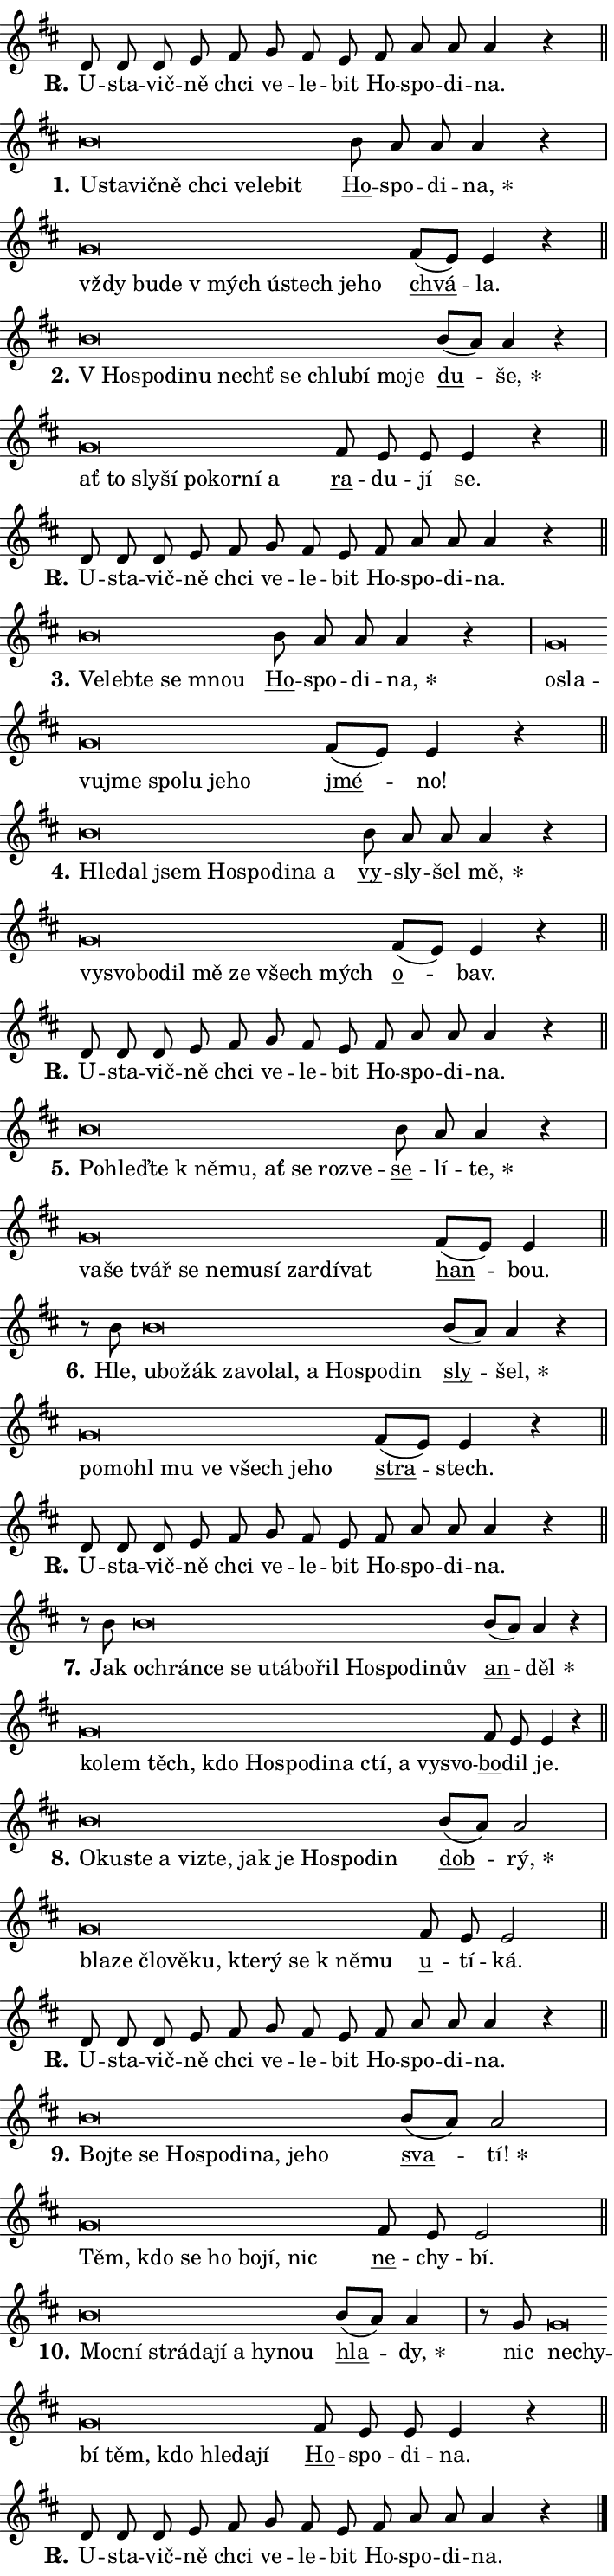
\version "2.24.0"
\header { tagline = "" }
\paper {
  indent = 0\cm
  top-margin = 0\cm
  right-margin = 0.13\cm % to fit lyric hyphens
  bottom-margin = 0\cm
  left-margin = 0\cm
  paper-width = 12\cm
  page-breaking = #ly:one-page-breaking
  system-system-spacing.basic-distance = #11
  score-system-spacing.basic-distance = #11
  ragged-last = ##f
}


%% Author: Thomas Morley
%% https://lists.gnu.org/archive/html/lilypond-user/2020-05/msg00002.html
#(define (line-position grob)
"Returns position of @var[grob} in current system:
   @code{'start}, if at first time-step
   @code{'end}, if at last time-step
   @code{'middle} otherwise
"
  (let* ((col (ly:item-get-column grob))
         (ln (ly:grob-object col 'left-neighbor))
         (rn (ly:grob-object col 'right-neighbor))
         (col-to-check-left (if (ly:grob? ln) ln col))
         (col-to-check-right (if (ly:grob? rn) rn col))
         (break-dir-left
           (and
             (ly:grob-property col-to-check-left 'non-musical #f)
             (ly:item-break-dir col-to-check-left)))
         (break-dir-right
           (and
             (ly:grob-property col-to-check-right 'non-musical #f)
             (ly:item-break-dir col-to-check-right))))
        (cond ((eqv? 1 break-dir-left) 'start)
              ((eqv? -1 break-dir-right) 'end)
              (else 'middle))))

#(define (tranparent-at-line-position vctor)
  (lambda (grob)
  "Relying on @code{line-position} select the relevant enry from @var{vctor}.
Used to determine transparency,"
    (case (line-position grob)
      ((end) (not (vector-ref vctor 0)))
      ((middle) (not (vector-ref vctor 1)))
      ((start) (not (vector-ref vctor 2))))))

noteHeadBreakVisibility =
#(define-music-function (break-visibility)(vector?)
"Makes @code{NoteHead}s transparent relying on @var{break-visibility}"
#{
  \override NoteHead.transparent =
    #(tranparent-at-line-position break-visibility)
#})

#(define delete-ledgers-for-transparent-note-heads
  (lambda (grob)
    "Reads whether a @code{NoteHead} is transparent.
If so this @code{NoteHead} is removed from @code{'note-heads} from
@var{grob}, which is supposed to be @code{LedgerLineSpanner}.
As a result ledgers are not printed for this @code{NoteHead}"
    (let* ((nhds-array (ly:grob-object grob 'note-heads))
           (nhds-list
             (if (ly:grob-array? nhds-array)
                 (ly:grob-array->list nhds-array)
                 '()))
           ;; Relies on the transparent-property being done before
           ;; Staff.LedgerLineSpanner.after-line-breaking is executed.
           ;; This is fragile ...
           (to-keep
             (remove
               (lambda (nhd)
                 (ly:grob-property nhd 'transparent #f))
               nhds-list)))
      ;; TODO find a better method to iterate over grob-arrays, similiar
      ;; to filter/remove etc for lists
      ;; For now rebuilt from scratch
      (set! (ly:grob-object grob 'note-heads)  '())
      (for-each
        (lambda (nhd)
          (ly:pointer-group-interface::add-grob grob 'note-heads nhd))
        to-keep))))

squashNotes = {
  \override NoteHead.X-extent = #'(-0.2 . 0.2)
  \override NoteHead.Y-extent = #'(-0.75 . 0)
  \override NoteHead.stencil =
    #(lambda (grob)
       (let ((pos (ly:grob-property grob 'staff-position)))
         (begin
           (if (< pos -7) (display "ERROR: Lower brevis then expected\n") (display ""))
           (if (<= pos -6) ly:text-interface::print ly:note-head::print))))
}
unSquashNotes = {
  \revert NoteHead.X-extent
  \revert NoteHead.Y-extent
  \revert NoteHead.stencil
}

hideNotes = \noteHeadBreakVisibility #begin-of-line-visible
unHideNotes = \noteHeadBreakVisibility #all-visible

% work-around for resetting accidentals
% https://lilypond.org/doc/v2.23/Documentation/notation/displaying-rhythms#unmetered-music
cadenzaMeasure = {
  \cadenzaOff
  \partial 1024 s1024
  \cadenzaOn
}

#(define-markup-command (accent layout props text) (markup?)
  "Underline accented syllable"
  (interpret-markup layout props
    #{\markup \override #'(offset . 4.3) \underline { #text }#}))

responsum = \markup \concat {
  "R" \hspace #-1.05 \path #0.1 #'((moveto 0 0.07) (lineto 0.9 0.8)) \hspace #0.05 "."
}

spaceSize = #0.6828661417322834 % exact space size for TeX Gyre Schola

\layout {
  \context {
    \Staff
    \remove "Time_signature_engraver"
    \override LedgerLineSpanner.after-line-breaking = #delete-ledgers-for-transparent-note-heads
  }
  \context {
    \Lyrics {
      \override LyricSpace.minimum-distance = \spaceSize
      \override LyricText.font-name = #"TeX Gyre Schola"
      \override LyricText.font-size = 1
      \override StanzaNumber.font-name = #"TeX Gyre Schola Bold"
      \override StanzaNumber.font-size = 1
    }
  }
  \context {
    \Score 
    \override NoteHead.text =
      #(lambda (grob) 
        (let ((pos (ly:grob-property grob 'staff-position)))
          #{\markup {
            \combine
              \halign #-0.55 \raise #(if (= pos -6) 0 0.5) \override #'(thickness . 2) \draw-line #'(3.2 . 0)
              \musicglyph "noteheads.sM1"
          }#}))
  }
}

% magnetic-lyrics.ily
%
%   written by
%     Jean Abou Samra <jean@abou-samra.fr>
%     Werner Lemberg <wl@gnu.org>
%
%   adapted by
%     Jiri Hon <jiri.hon@gmail.com>
%
% Version 2022-Apr-15

% https://www.mail-archive.com/lilypond-user@gnu.org/msg149350.html

#(define (Left_hyphen_pointer_engraver context)
   "Collect syllable-hyphen-syllable occurrences in lyrics and store
them in properties.  This engraver only looks to the left.  For
example, if the lyrics input is @code{foo -- bar}, it does the
following.

@itemize @bullet
@item
Set the @code{text} property of the @code{LyricHyphen} grob between
@q{foo} and @q{bar} to @code{foo}.

@item
Set the @code{left-hyphen} property of the @code{LyricText} grob with
text @q{foo} to the @code{LyricHyphen} grob between @q{foo} and
@q{bar}.
@end itemize

Use this auxiliary engraver in combination with the
@code{lyric-@/text::@/apply-@/magnetic-@/offset!} hook."
   (let ((hyphen #f)
         (text #f))
     (make-engraver
      (acknowledgers
       ((lyric-syllable-interface engraver grob source-engraver)
        (set! text grob)))
      (end-acknowledgers
       ((lyric-hyphen-interface engraver grob source-engraver)
        ;(when (not (grob::has-interface grob 'lyric-space-interface))
          (set! hyphen grob)));)
      ((stop-translation-timestep engraver)
       (when (and text hyphen)
         (ly:grob-set-object! text 'left-hyphen hyphen))
       (set! text #f)
       (set! hyphen #f)))))

#(define (lyric-text::apply-magnetic-offset! grob)
   "If the space between two syllables is less than the value in
property @code{LyricText@/.details@/.squash-threshold}, move the right
syllable to the left so that it gets concatenated with the left
syllable.

Use this function as a hook for
@code{LyricText@/.after-@/line-@/breaking} if the
@code{Left_@/hyphen_@/pointer_@/engraver} is active."
   (let ((hyphen (ly:grob-object grob 'left-hyphen #f)))
     (when hyphen
       (let ((left-text (ly:spanner-bound hyphen LEFT)))
         (when (grob::has-interface left-text 'lyric-syllable-interface)
           (let* ((common (ly:grob-common-refpoint grob left-text X))
                  (this-x-ext (ly:grob-extent grob common X))
                  (left-x-ext
                   (begin
                     ;; Trigger magnetism for left-text.
                     (ly:grob-property left-text 'after-line-breaking)
                     (ly:grob-extent left-text common X)))
                  ;; `delta` is the gap width between two syllables.
                  (delta (- (interval-start this-x-ext)
                            (interval-end left-x-ext)))
                  (details (ly:grob-property grob 'details))
                  (threshold (assoc-get 'squash-threshold details 0.2)))
             (when (< delta threshold)
               (let* (;; We have to manipulate the input text so that
                      ;; ligatures crossing syllable boundaries are not
                      ;; disabled.  For languages based on the Latin
                      ;; script this is essentially a beautification.
                      ;; However, for non-Western scripts it can be a
                      ;; necessity.
                      (lt (ly:grob-property left-text 'text))
                      (rt (ly:grob-property grob 'text))
                      (is-space (grob::has-interface hyphen 'lyric-space-interface))
                      (space (if is-space " " ""))
                      (extra-delta (if is-space spaceSize 0))
                      ;; Append new syllable.
                      (ltrt-space (if (and (string? lt) (string? rt))
                                (string-append lt space rt)
                                (make-concat-markup (list lt space rt))))
                      ;; Right-align `ltrt` to the right side.
                      (ltrt-space-markup (grob-interpret-markup
                               grob
                               (make-translate-markup
                                (cons (interval-length this-x-ext) 0)
                                (make-right-align-markup ltrt-space)))))
                 (begin
                   ;; Don't print `left-text`.
                   (ly:grob-set-property! left-text 'stencil #f)
                   ;; Set text and stencil (which holds all collected
                   ;; syllables so far) and shift it to the left.
                   (ly:grob-set-property! grob 'text ltrt-space)
                   (ly:grob-set-property! grob 'stencil ltrt-space-markup)
                   (ly:grob-translate-axis! grob (- (- delta extra-delta)) X))))))))))


#(define (lyric-hyphen::displace-bounds-first grob)
   ;; Make very sure this callback isn't triggered too early.
   (let ((left (ly:spanner-bound grob LEFT))
         (right (ly:spanner-bound grob RIGHT)))
     (ly:grob-property left 'after-line-breaking)
     (ly:grob-property right 'after-line-breaking)
     (ly:lyric-hyphen::print grob)))

squashThreshold = #0.4

\layout {
  \context {
    \Lyrics
    \consists #Left_hyphen_pointer_engraver
    \override LyricText.after-line-breaking =
      #lyric-text::apply-magnetic-offset!
    \override LyricHyphen.stencil = #lyric-hyphen::displace-bounds-first
    \override LyricText.details.squash-threshold = \squashThreshold
    \override LyricHyphen.minimum-distance = 0
    \override LyricHyphen.minimum-length = \squashThreshold
  }
}

squashText = \override LyricText.details.squash-threshold = 9999
unSquashText = \override LyricText.details.squash-threshold = \squashThreshold

leftText = \override LyricText.self-alignment-X = #LEFT
unLeftText = \revert LyricText.self-alignment-X

starOffset = #(lambda (grob) 
                (let ((x_offset (ly:self-alignment-interface::aligned-on-x-parent grob)))
                  (if (= x_offset 0) 0 (+ x_offset 1.2))))

star = #(define-music-function (syllable)(string?)
"Append star separator at the end of a syllable"
#{
  \once \override LyricText.X-offset = #starOffset
  \lyricmode { \markup {
    #syllable
    \override #'((font-name . "TeX Gyre Schola Bold")) \hspace #0.2 \lower #0.65 \larger "*"
  } }
#})

starAccent = #(define-music-function (syllable)(string?)
"Append star separator at the end of a syllable and make accent"
#{
  \once \override LyricText.X-offset = #starOffset
  \lyricmode { \markup {
    \accent #syllable
    \override #'((font-name . "TeX Gyre Schola Bold")) \hspace #0.2 \lower #0.65 \larger "*"
  } }
#})

breath = #(define-music-function (syllable)(string?)
"Append breathing indicator at the end of a syllable"
#{
  \lyricmode { \markup { #syllable "+" } }
#})

optionalBreath = #(define-music-function (syllable)(string?)
"Append optional breathing indicator at the end of a syllable"
#{
  \lyricmode { \markup { #syllable "(+)" } }
#})


\score {
    <<
        \new Voice = "melody" { \cadenzaOn \key d \major \relative { d'8 d d e fis \bar "" g fis e \bar "" fis a a a4 r \cadenzaMeasure \bar "||" \break } }
        \new Lyrics \lyricsto "melody" { \lyricmode { \set stanza = \responsum
U -- sta -- vič -- ně chci ve -- le -- bit Ho -- spo -- di -- na. } }
    >>
    \layout {}
}

\score {
    <<
        \new Voice = "melody" { \cadenzaOn \key d \major \relative { \squashNotes b'\breve*1/16 \hideNotes \breve*1/16 \bar "" \breve*1/16 \bar "" \breve*1/16 \bar "" \breve*1/16 \bar "" \breve*1/16 \bar "" \breve*1/16 \breve*1/16 \bar "" \unHideNotes \unSquashNotes \bar "" b8 a a a4 r \cadenzaMeasure \bar "|" \squashNotes g\breve*1/16 \hideNotes \breve*1/16 \bar "" \breve*1/16 \bar "" \breve*1/16 \bar "" \breve*1/16 \bar "" \breve*1/16 \bar "" \breve*1/16 \breve*1/16 \bar "" \unHideNotes \unSquashNotes \bar "" fis8[( e)] e4 r \cadenzaMeasure \bar "||" \break } }
        \new Lyrics \lyricsto "melody" { \lyricmode { \set stanza = "1."
\leftText U -- \squashText sta -- vič -- ně chci ve -- le -- bit \unLeftText \unSquashText \markup \accent Ho -- spo -- di -- \star na, \leftText vždy \squashText bu -- de "v mých" ú -- stech je -- ho \unLeftText \unSquashText \markup \accent chvá -- la. } }
    >>
    \layout {}
}

\score {
    <<
        \new Voice = "melody" { \cadenzaOn \key d \major \relative { \squashNotes b'\breve*1/16 \hideNotes \breve*1/16 \bar "" \breve*1/16 \bar "" \breve*1/16 \bar "" \breve*1/16 \bar "" \breve*1/16 \bar "" \breve*1/16 \bar "" \breve*1/16 \bar "" \breve*1/16 \breve*1/16 \bar "" \unHideNotes \unSquashNotes \bar "" b8[( a)] a4 r \cadenzaMeasure \bar "|" \squashNotes g\breve*1/16 \hideNotes \breve*1/16 \bar "" \breve*1/16 \bar "" \breve*1/16 \bar "" \breve*1/16 \bar "" \breve*1/16 \bar "" \breve*1/16 \breve*1/16 \bar "" \unHideNotes \unSquashNotes \bar "" fis8 e e e4 r \cadenzaMeasure \bar "||" \break } }
        \new Lyrics \lyricsto "melody" { \lyricmode { \set stanza = "2."
\leftText "V Ho" -- \squashText spo -- di -- nu nechť se chlu -- bí mo -- je \unLeftText \unSquashText \markup \accent du -- \star še, \leftText ať \squashText to sly -- ší po -- kor -- ní a \unLeftText \unSquashText \markup \accent ra -- du -- jí se. } }
    >>
    \layout {}
}

\score {
    <<
        \new Voice = "melody" { \cadenzaOn \key d \major \relative { d'8 d d e fis \bar "" g fis e \bar "" fis a a a4 r \cadenzaMeasure \bar "||" \break } }
        \new Lyrics \lyricsto "melody" { \lyricmode { \set stanza = \responsum
U -- sta -- vič -- ně chci ve -- le -- bit Ho -- spo -- di -- na. } }
    >>
    \layout {}
}

\score {
    <<
        \new Voice = "melody" { \cadenzaOn \key d \major \relative { \squashNotes b'\breve*1/16 \hideNotes \breve*1/16 \bar "" \breve*1/16 \bar "" \breve*1/16 \breve*1/16 \bar "" \unHideNotes \unSquashNotes \bar "" b8 a a a4 r \cadenzaMeasure \bar "|" \squashNotes g\breve*1/16 \hideNotes \breve*1/16 \bar "" \breve*1/16 \bar "" \breve*1/16 \bar "" \breve*1/16 \bar "" \breve*1/16 \bar "" \breve*1/16 \breve*1/16 \bar "" \unHideNotes \unSquashNotes \bar "" fis8[( e)] e4 r \cadenzaMeasure \bar "||" \break } }
        \new Lyrics \lyricsto "melody" { \lyricmode { \set stanza = "3."
\leftText Ve -- \squashText leb -- te se mnou \unLeftText \unSquashText \markup \accent Ho -- spo -- di -- \star na, \leftText o -- \squashText sla -- vu -- jme spo -- lu je -- ho \unLeftText \unSquashText \markup \accent jmé -- no! } }
    >>
    \layout {}
}

\score {
    <<
        \new Voice = "melody" { \cadenzaOn \key d \major \relative { \squashNotes b'\breve*1/16 \hideNotes \breve*1/16 \bar "" \breve*1/16 \bar "" \breve*1/16 \bar "" \breve*1/16 \bar "" \breve*1/16 \bar "" \breve*1/16 \breve*1/16 \bar "" \unHideNotes \unSquashNotes \bar "" b8 a a a4 r \cadenzaMeasure \bar "|" \squashNotes g\breve*1/16 \hideNotes \breve*1/16 \bar "" \breve*1/16 \bar "" \breve*1/16 \bar "" \breve*1/16 \bar "" \breve*1/16 \bar "" \breve*1/16 \breve*1/16 \bar "" \unHideNotes \unSquashNotes \bar "" fis8[( e)] e4 r \cadenzaMeasure \bar "||" \break } }
        \new Lyrics \lyricsto "melody" { \lyricmode { \set stanza = "4."
\leftText Hle -- \squashText dal jsem Ho -- spo -- di -- na a \unLeftText \unSquashText \markup \accent vy -- sly -- šel \star mě, \leftText vy -- \squashText svo -- bo -- dil mě ze všech mých \unLeftText \unSquashText \markup \accent o -- bav. } }
    >>
    \layout {}
}

\score {
    <<
        \new Voice = "melody" { \cadenzaOn \key d \major \relative { d'8 d d e fis \bar "" g fis e \bar "" fis a a a4 r \cadenzaMeasure \bar "||" \break } }
        \new Lyrics \lyricsto "melody" { \lyricmode { \set stanza = \responsum
U -- sta -- vič -- ně chci ve -- le -- bit Ho -- spo -- di -- na. } }
    >>
    \layout {}
}

\score {
    <<
        \new Voice = "melody" { \cadenzaOn \key d \major \relative { \squashNotes b'\breve*1/16 \hideNotes \breve*1/16 \bar "" \breve*1/16 \bar "" \breve*1/16 \bar "" \breve*1/16 \bar "" \breve*1/16 \bar "" \breve*1/16 \bar "" \breve*1/16 \breve*1/16 \bar "" \unHideNotes \unSquashNotes \bar "" b8 a a4 r \cadenzaMeasure \bar "|" \squashNotes g\breve*1/16 \hideNotes \breve*1/16 \bar "" \breve*1/16 \bar "" \breve*1/16 \bar "" \breve*1/16 \bar "" \breve*1/16 \bar "" \breve*1/16 \bar "" \breve*1/16 \bar "" \breve*1/16 \breve*1/16 \bar "" \unHideNotes \unSquashNotes \bar "" fis8[( e)] e4 \cadenzaMeasure \bar "||" \break } }
        \new Lyrics \lyricsto "melody" { \lyricmode { \set stanza = "5."
\leftText Po -- \squashText hleď -- te "k ně" -- mu, ať se roz -- ve -- \unLeftText \unSquashText \markup \accent se -- lí -- \star te, \leftText va -- \squashText še tvář se ne -- mu -- sí za -- rdí -- vat \unLeftText \unSquashText \markup \accent han -- bou. } }
    >>
    \layout {}
}

\score {
    <<
        \new Voice = "melody" { \cadenzaOn \key d \major \relative { r8 b'8 \squashNotes b\breve*1/16 \hideNotes \breve*1/16 \bar "" \breve*1/16 \bar "" \breve*1/16 \bar "" \breve*1/16 \bar "" \breve*1/16 \bar "" \breve*1/16 \bar "" \breve*1/16 \bar "" \breve*1/16 \breve*1/16 \bar "" \unHideNotes \unSquashNotes \bar "" b8[( a)] a4 r \cadenzaMeasure \bar "|" \squashNotes g\breve*1/16 \hideNotes \breve*1/16 \bar "" \breve*1/16 \bar "" \breve*1/16 \bar "" \breve*1/16 \bar "" \breve*1/16 \bar "" \breve*1/16 \breve*1/16 \bar "" \unHideNotes \unSquashNotes \bar "" fis8[( e)] e4 r \cadenzaMeasure \bar "||" \break } }
        \new Lyrics \lyricsto "melody" { \lyricmode { \set stanza = "6."
Hle, \leftText u -- \squashText bo -- žák za -- vo -- lal, a Ho -- spo -- din \unLeftText \unSquashText \markup \accent sly -- \star šel, \leftText po -- \squashText mo -- hl mu ve všech je -- ho \unLeftText \unSquashText \markup \accent stra -- stech. } }
    >>
    \layout {}
}

\score {
    <<
        \new Voice = "melody" { \cadenzaOn \key d \major \relative { d'8 d d e fis \bar "" g fis e \bar "" fis a a a4 r \cadenzaMeasure \bar "||" \break } }
        \new Lyrics \lyricsto "melody" { \lyricmode { \set stanza = \responsum
U -- sta -- vič -- ně chci ve -- le -- bit Ho -- spo -- di -- na. } }
    >>
    \layout {}
}

\score {
    <<
        \new Voice = "melody" { \cadenzaOn \key d \major \relative { r8 b'8 \squashNotes b\breve*1/16 \hideNotes \breve*1/16 \bar "" \breve*1/16 \bar "" \breve*1/16 \bar "" \breve*1/16 \bar "" \breve*1/16 \bar "" \breve*1/16 \bar "" \breve*1/16 \bar "" \breve*1/16 \bar "" \breve*1/16 \bar "" \breve*1/16 \breve*1/16 \bar "" \unHideNotes \unSquashNotes \bar "" b8[( a)] a4 r \cadenzaMeasure \bar "|" \squashNotes g\breve*1/16 \hideNotes \breve*1/16 \bar "" \breve*1/16 \bar "" \breve*1/16 \bar "" \breve*1/16 \bar "" \breve*1/16 \bar "" \breve*1/16 \bar "" \breve*1/16 \bar "" \breve*1/16 \bar "" \breve*1/16 \bar "" \breve*1/16 \breve*1/16 \bar "" \unHideNotes \unSquashNotes \bar "" fis8 e e4 r \cadenzaMeasure \bar "||" \break } }
        \new Lyrics \lyricsto "melody" { \lyricmode { \set stanza = "7."
Jak \leftText o -- \squashText chrán -- ce se u -- tá -- bo -- řil Ho -- spo -- di -- nův \unLeftText \unSquashText \markup \accent an -- \star děl \leftText ko -- \squashText lem těch, kdo Ho -- spo -- di -- na ctí, a vy -- svo -- \unLeftText \unSquashText \markup \accent bo -- dil je. } }
    >>
    \layout {}
}

\score {
    <<
        \new Voice = "melody" { \cadenzaOn \key d \major \relative { \squashNotes b'\breve*1/16 \hideNotes \breve*1/16 \bar "" \breve*1/16 \bar "" \breve*1/16 \bar "" \breve*1/16 \bar "" \breve*1/16 \bar "" \breve*1/16 \bar "" \breve*1/16 \bar "" \breve*1/16 \bar "" \breve*1/16 \breve*1/16 \bar "" \unHideNotes \unSquashNotes \bar "" b8[( a)] a2 \cadenzaMeasure \bar "|" \squashNotes g\breve*1/16 \hideNotes \breve*1/16 \bar "" \breve*1/16 \bar "" \breve*1/16 \bar "" \breve*1/16 \bar "" \breve*1/16 \bar "" \breve*1/16 \bar "" \breve*1/16 \bar "" \breve*1/16 \breve*1/16 \bar "" \unHideNotes \unSquashNotes \bar "" fis8 e e2 \cadenzaMeasure \bar "||" \break } }
        \new Lyrics \lyricsto "melody" { \lyricmode { \set stanza = "8."
\leftText O -- \squashText ku -- ste a vi -- zte, jak je Ho -- spo -- din \unLeftText \unSquashText \markup \accent dob -- \star rý, \leftText bla -- \squashText ze člo -- vě -- ku, kte -- rý se "k ně" -- mu \unLeftText \unSquashText \markup \accent u -- tí -- ká. } }
    >>
    \layout {}
}

\score {
    <<
        \new Voice = "melody" { \cadenzaOn \key d \major \relative { d'8 d d e fis \bar "" g fis e \bar "" fis a a a4 r \cadenzaMeasure \bar "||" \break } }
        \new Lyrics \lyricsto "melody" { \lyricmode { \set stanza = \responsum
U -- sta -- vič -- ně chci ve -- le -- bit Ho -- spo -- di -- na. } }
    >>
    \layout {}
}

\score {
    <<
        \new Voice = "melody" { \cadenzaOn \key d \major \relative { \squashNotes b'\breve*1/16 \hideNotes \breve*1/16 \bar "" \breve*1/16 \bar "" \breve*1/16 \bar "" \breve*1/16 \bar "" \breve*1/16 \bar "" \breve*1/16 \bar "" \breve*1/16 \breve*1/16 \bar "" \unHideNotes \unSquashNotes \bar "" b8[( a)] a2 \cadenzaMeasure \bar "|" \squashNotes g\breve*1/16 \hideNotes \breve*1/16 \bar "" \breve*1/16 \bar "" \breve*1/16 \bar "" \breve*1/16 \bar "" \breve*1/16 \breve*1/16 \bar "" \unHideNotes \unSquashNotes \bar "" fis8 e e2 \cadenzaMeasure \bar "||" \break } }
        \new Lyrics \lyricsto "melody" { \lyricmode { \set stanza = "9."
\leftText Boj -- \squashText te se Ho -- spo -- di -- na, je -- ho \unLeftText \unSquashText \markup \accent sva -- \star tí! \leftText Těm, \squashText kdo se ho bo -- jí, nic \unLeftText \unSquashText \markup \accent ne -- chy -- bí. } }
    >>
    \layout {}
}

\score {
    <<
        \new Voice = "melody" { \cadenzaOn \key d \major \relative { \squashNotes b'\breve*1/16 \hideNotes \breve*1/16 \bar "" \breve*1/16 \bar "" \breve*1/16 \bar "" \breve*1/16 \bar "" \breve*1/16 \bar "" \breve*1/16 \breve*1/16 \bar "" \unHideNotes \unSquashNotes \bar "" b8[( a)] a4 \cadenzaMeasure \bar "|" r8 g8 \squashNotes g\breve*1/16 \hideNotes \breve*1/16 \bar "" \breve*1/16 \bar "" \breve*1/16 \bar "" \breve*1/16 \bar "" \breve*1/16 \bar "" \breve*1/16 \breve*1/16 \bar "" \unHideNotes \unSquashNotes \bar "" fis8 e e e4 r \cadenzaMeasure \bar "||" \break } }
        \new Lyrics \lyricsto "melody" { \lyricmode { \set stanza = "10."
\leftText Moc -- \squashText ní strá -- da -- jí a hy -- nou \unLeftText \unSquashText \markup \accent hla -- \star dy, nic \leftText ne -- \squashText chy -- bí těm, kdo hle -- da -- jí \unLeftText \unSquashText \markup \accent Ho -- spo -- di -- na. } }
    >>
    \layout {}
}

\score {
    <<
        \new Voice = "melody" { \cadenzaOn \key d \major \relative { d'8 d d e fis \bar "" g fis e \bar "" fis a a a4 r \cadenzaMeasure \bar "||" \break } \bar "|." }
        \new Lyrics \lyricsto "melody" { \lyricmode { \set stanza = \responsum
U -- sta -- vič -- ně chci ve -- le -- bit Ho -- spo -- di -- na. } }
    >>
    \layout {}
}
